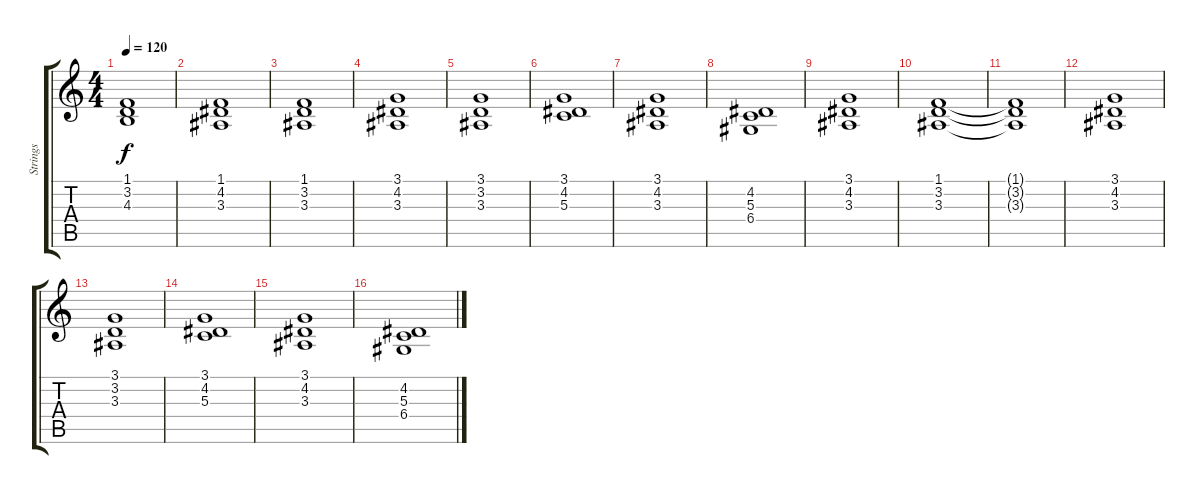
\track ("Strings" "Strings") {instrument synthstrings1}
\staff {score tabs}
\tuning (E4 B3 G3 D3 A2 E2) {hide}
\ts (4 4)
\tempo 120
\clef g2
\ks c
(1.1 3.2 4.3).1{dy f} |
(1.1 4.2 3.3).1 |
(1.1 3.2 3.3).1 |
(3.1 4.2 3.3).1 |
(3.1 3.2 3.3).1 |
(3.1 4.2 5.3).1 |
(3.1 4.2 3.3).1 |
(4.2 5.3 6.4).1 |
(3.1 4.2 3.3).1 |
(1.1 3.2 3.3).1 |
(1.1{t} 3.2{t} 3.3{t}).1 |
(3.1 4.2 3.3).1 |
(3.1 3.2 3.3).1 |
(3.1 4.2 5.3).1 |
(3.1 4.2 3.3).1 |
(4.2 5.3 6.4).1
